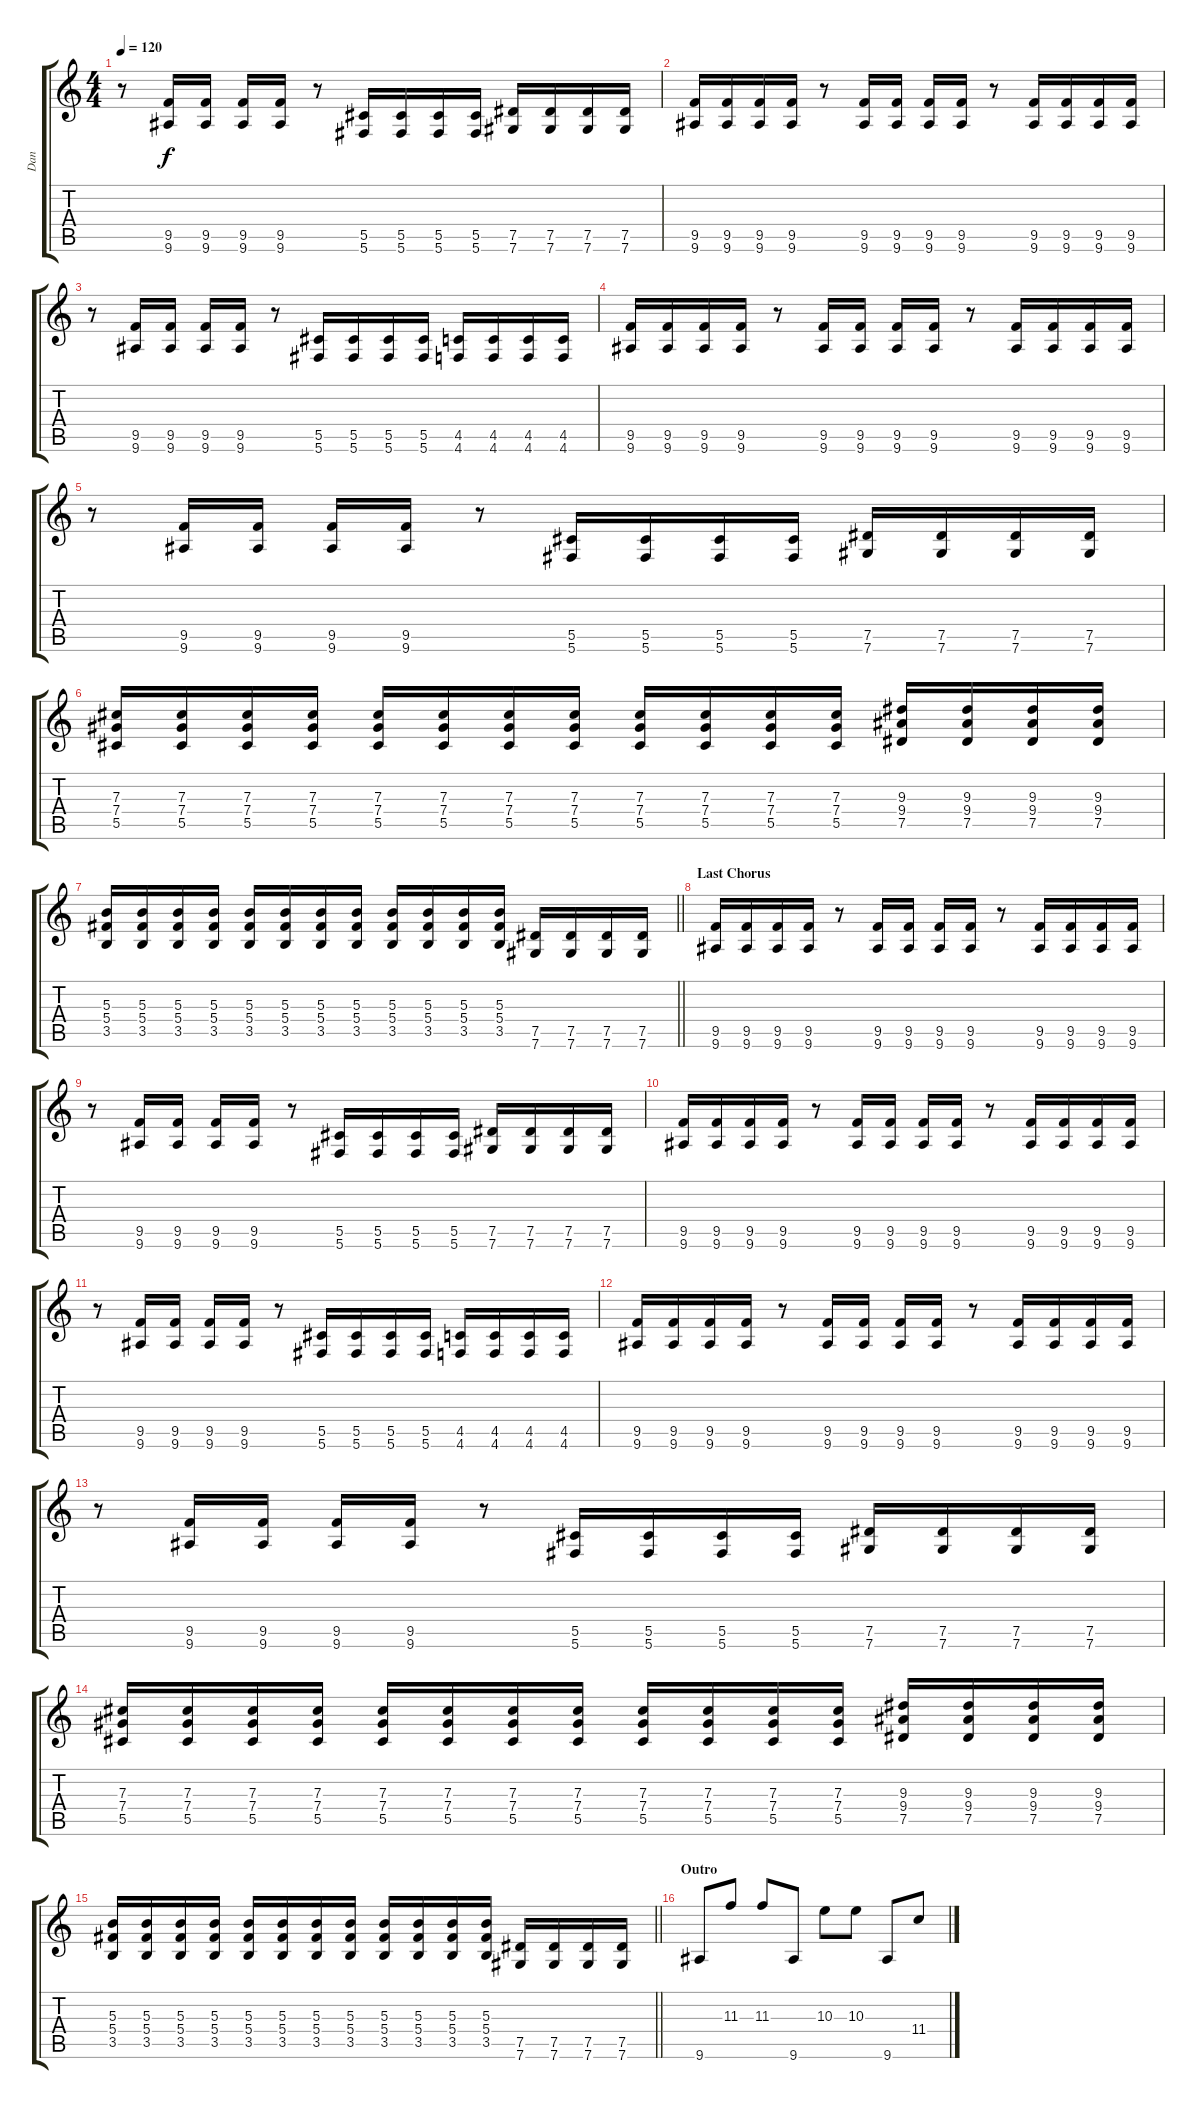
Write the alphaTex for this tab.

\track ("Dan" "Dan") {instrument distortionguitar}
\staff {score tabs}
\tuning (Eb4 Bb3 Gb3 Db3 Ab2 Db2) {hide}
\ts (4 4)
\tempo 120
\clef g2
\ks c
r.8{dy f} (9.5 9.6).16 (9.5 9.6).16 (9.5 9.6).16 (9.5 9.6).16 r.8 (5.5 5.6).16 (5.5 5.6).16 (5.5 5.6).16 (5.5 5.6).16 (7.5 7.6).16 (7.5 7.6).16 (7.5 7.6).16 (7.5 7.6).16 |
(9.5 9.6).16 (9.5 9.6).16 (9.5 9.6).16 (9.5 9.6).16 r.8 (9.5 9.6).16 (9.5 9.6).16 (9.5 9.6).16 (9.5 9.6).16 r.8 (9.5 9.6).16 (9.5 9.6).16 (9.5 9.6).16 (9.5 9.6).16 |
r.8 (9.5 9.6).16 (9.5 9.6).16 (9.5 9.6).16 (9.5 9.6).16 r.8 (5.5 5.6).16 (5.5 5.6).16 (5.5 5.6).16 (5.5 5.6).16 (4.5 4.6).16 (4.5 4.6).16 (4.5 4.6).16 (4.5 4.6).16 |
(9.5 9.6).16 (9.5 9.6).16 (9.5 9.6).16 (9.5 9.6).16 r.8 (9.5 9.6).16 (9.5 9.6).16 (9.5 9.6).16 (9.5 9.6).16 r.8 (9.5 9.6).16 (9.5 9.6).16 (9.5 9.6).16 (9.5 9.6).16 |
r.8 (9.5 9.6).16 (9.5 9.6).16 (9.5 9.6).16 (9.5 9.6).16 r.8 (5.5 5.6).16 (5.5 5.6).16 (5.5 5.6).16 (5.5 5.6).16 (7.5 7.6).16 (7.5 7.6).16 (7.5 7.6).16 (7.5 7.6).16 |
(7.3 7.4 5.5).16 (7.3 7.4 5.5).16 (7.3 7.4 5.5).16 (7.3 7.4 5.5).16 (7.3 7.4 5.5).16 (7.3 7.4 5.5).16 (7.3 7.4 5.5).16 (7.3 7.4 5.5).16 (7.3 7.4 5.5).16 (7.3 7.4 5.5).16 (7.3 7.4 5.5).16 (7.3 7.4 5.5).16 (9.3 9.4 7.5).16 (9.3 9.4 7.5).16 (9.3 9.4 7.5).16 (9.3 9.4 7.5).16 |
\barLineRight lightlight
(5.3 5.4 3.5).16 (5.3 5.4 3.5).16 (5.3 5.4 3.5).16 (5.3 5.4 3.5).16 (5.3 5.4 3.5).16 (5.3 5.4 3.5).16 (5.3 5.4 3.5).16 (5.3 5.4 3.5).16 (5.3 5.4 3.5).16 (5.3 5.4 3.5).16 (5.3 5.4 3.5).16 (5.3 5.4 3.5).16 (7.5 7.6).16 (7.5 7.6).16 (7.5 7.6).16 (7.5 7.6).16 |
\section ("" "Last Chorus")
(9.5 9.6).16 (9.5 9.6).16 (9.5 9.6).16 (9.5 9.6).16 r.8 (9.5 9.6).16 (9.5 9.6).16 (9.5 9.6).16 (9.5 9.6).16 r.8 (9.5 9.6).16 (9.5 9.6).16 (9.5 9.6).16 (9.5 9.6).16 |
r.8 (9.5 9.6).16 (9.5 9.6).16 (9.5 9.6).16 (9.5 9.6).16 r.8 (5.5 5.6).16 (5.5 5.6).16 (5.5 5.6).16 (5.5 5.6).16 (7.5 7.6).16 (7.5 7.6).16 (7.5 7.6).16 (7.5 7.6).16 |
(9.5 9.6).16 (9.5 9.6).16 (9.5 9.6).16 (9.5 9.6).16 r.8 (9.5 9.6).16 (9.5 9.6).16 (9.5 9.6).16 (9.5 9.6).16 r.8 (9.5 9.6).16 (9.5 9.6).16 (9.5 9.6).16 (9.5 9.6).16 |
r.8 (9.5 9.6).16 (9.5 9.6).16 (9.5 9.6).16 (9.5 9.6).16 r.8 (5.5 5.6).16 (5.5 5.6).16 (5.5 5.6).16 (5.5 5.6).16 (4.5 4.6).16 (4.5 4.6).16 (4.5 4.6).16 (4.5 4.6).16 |
(9.5 9.6).16 (9.5 9.6).16 (9.5 9.6).16 (9.5 9.6).16 r.8 (9.5 9.6).16 (9.5 9.6).16 (9.5 9.6).16 (9.5 9.6).16 r.8 (9.5 9.6).16 (9.5 9.6).16 (9.5 9.6).16 (9.5 9.6).16 |
r.8 (9.5 9.6).16 (9.5 9.6).16 (9.5 9.6).16 (9.5 9.6).16 r.8 (5.5 5.6).16 (5.5 5.6).16 (5.5 5.6).16 (5.5 5.6).16 (7.5 7.6).16 (7.5 7.6).16 (7.5 7.6).16 (7.5 7.6).16 |
(7.3 7.4 5.5).16 (7.3 7.4 5.5).16 (7.3 7.4 5.5).16 (7.3 7.4 5.5).16 (7.3 7.4 5.5).16 (7.3 7.4 5.5).16 (7.3 7.4 5.5).16 (7.3 7.4 5.5).16 (7.3 7.4 5.5).16 (7.3 7.4 5.5).16 (7.3 7.4 5.5).16 (7.3 7.4 5.5).16 (9.3 9.4 7.5).16 (9.3 9.4 7.5).16 (9.3 9.4 7.5).16 (9.3 9.4 7.5).16 |
\barLineRight lightlight
(5.3 5.4 3.5).16 (5.3 5.4 3.5).16 (5.3 5.4 3.5).16 (5.3 5.4 3.5).16 (5.3 5.4 3.5).16 (5.3 5.4 3.5).16 (5.3 5.4 3.5).16 (5.3 5.4 3.5).16 (5.3 5.4 3.5).16 (5.3 5.4 3.5).16 (5.3 5.4 3.5).16 (5.3 5.4 3.5).16 (7.5 7.6).16 (7.5 7.6).16 (7.5 7.6).16 (7.5 7.6).16 |
\section ("" "Outro")
9.6.8 11.3.8 11.3.8 9.6.8 10.3.8 10.3.8 9.6.8 11.4.8
